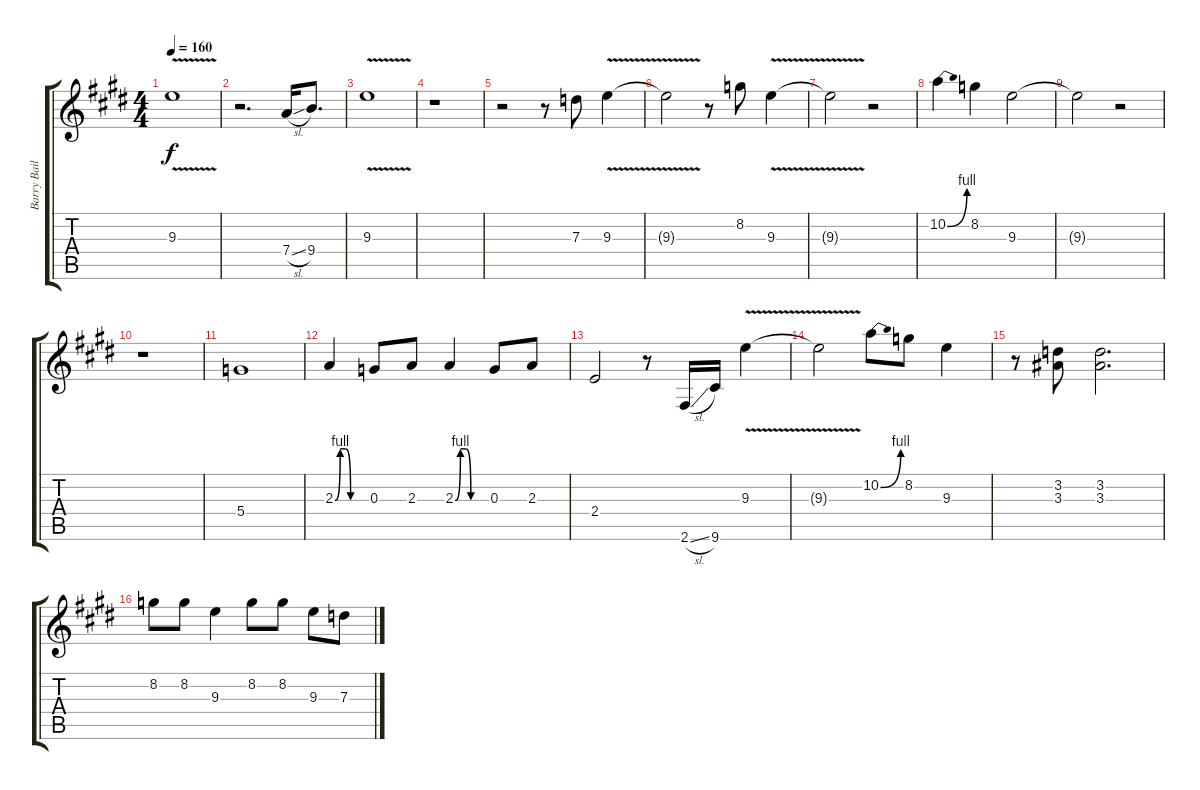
\track ("Barry Bailey Guitar" "Barry Bail") {instrument overdrivenguitar}
\staff {score tabs}
\tuning (E4 B3 G3 D3 A2 E2) {hide}
\ts (4 4)
\tempo 160
\clef g2
\ks e
9.3{v}.1{dy f} |
r.2{d} 7.4{sl}.16 9.4.8{d} |
9.3{v}.1 |
r.1 |
r.2 r.8 7.3.8 9.3{v}.4 |
9.3{t}.2 r.8 8.2.8 9.3{v}.4 |
9.3{t}.2 r.2 |
10.2{be (bend 0 0 60 4)}.4 8.2.4 9.3.2 |
9.3{t}.2 r.2 |
r.1 |
5.4.1 |
2.3{be (custom 0 0 10 4 20 4 30 0 60 0)}.4 0.3.8 2.3.8 2.3{be (custom 0 0 10 4 20 4 30 0 60 0)}.4 0.3.8 2.3.8 |
2.4.2 r.8 2.6{sl}.16 9.6.16 9.3{v}.4 |
9.3{t}.2 10.2{be (bend 0 0 60 4)}.8 8.2.8 9.3.4 |
r.8 (3.2 3.3).8 (3.2 3.3).2{d} |
8.2.8 8.2.8 9.3.4 8.2.8 8.2.8 9.3.8 7.3.8
